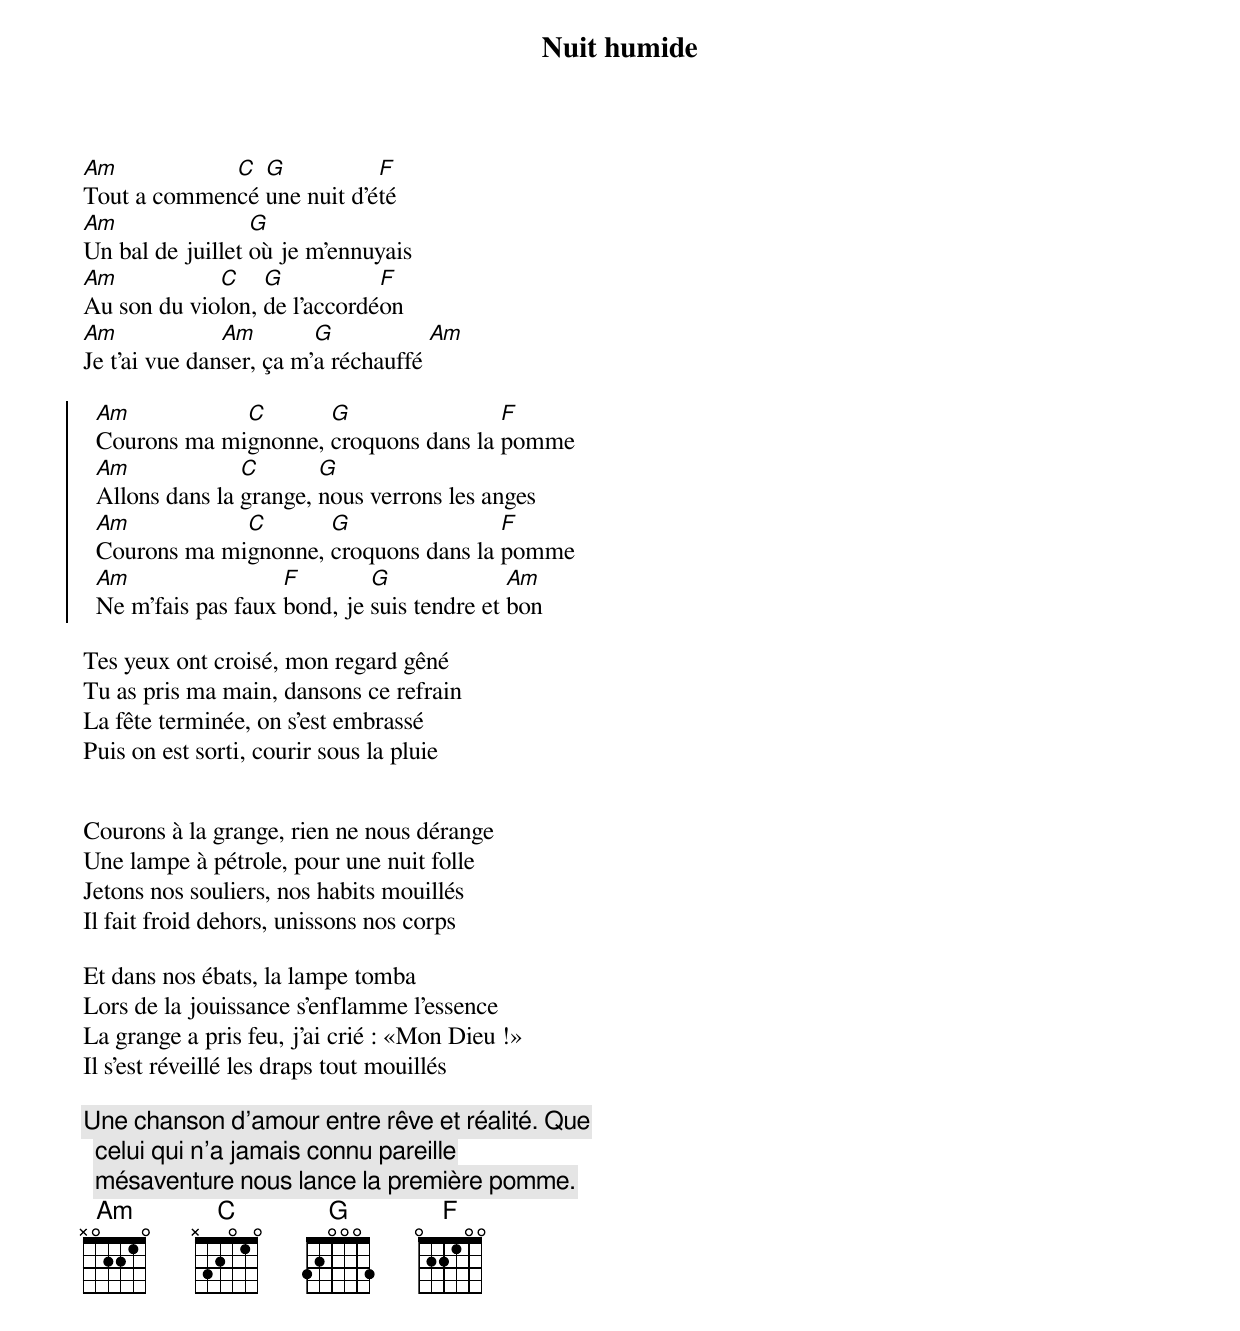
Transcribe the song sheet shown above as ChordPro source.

{title: Nuit humide}
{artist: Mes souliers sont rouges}
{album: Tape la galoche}
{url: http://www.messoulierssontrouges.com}
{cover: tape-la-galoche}
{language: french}
{columns: 2}
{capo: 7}
{define: Am frets X 0 2 2 1 0}
{define: C frets X 3 2 0 1 0}
{define: G frets 3 2 0 0 0 3}
{define: F base-fret 1 frets 0 2 2 1 0 0}

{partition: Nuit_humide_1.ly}

[Am]Tout a commen[C]cé [G]une nuit d'é[F]té
[Am]Un bal de juillet [G]où je m'ennuyais
[Am]Au son du vio[C]lon, [G]de l'accordé[F]on
[Am]Je t'ai vue dan[Am]ser, ça m'[G]a réchauffé [Am]

{start_of_chorus}
  [Am]Courons ma mi[C]gnonne, [G]croquons dans la [F]pomme
  [Am]Allons dans la [C]grange, [G]nous verrons les anges
  [Am]Courons ma mi[C]gnonne, [G]croquons dans la [F]pomme
  [Am]Ne m'fais pas faux [F]bond, je [G]suis tendre et [Am]bon
{end_of_chorus}

Tes yeux ont croisé, mon regard gêné
Tu as pris ma main, dansons ce refrain
La fête terminée, on s'est embrassé
Puis on est sorti, courir sous la pluie

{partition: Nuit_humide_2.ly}

Courons à la grange, rien ne nous dérange
Une lampe à pétrole, pour une nuit folle
Jetons nos souliers, nos habits mouillés
Il fait froid dehors, unissons nos corps

Et dans nos ébats, la lampe tomba
Lors de la jouissance s'enflamme l'essence
La grange a pris feu, j'ai crié : «Mon Dieu !»
Il s'est réveillé les draps tout mouillés

{comment: Une chanson d'amour entre rêve et réalité. Que celui qui n'a jamais connu pareille mésaventure nous lance la première pomme.}
